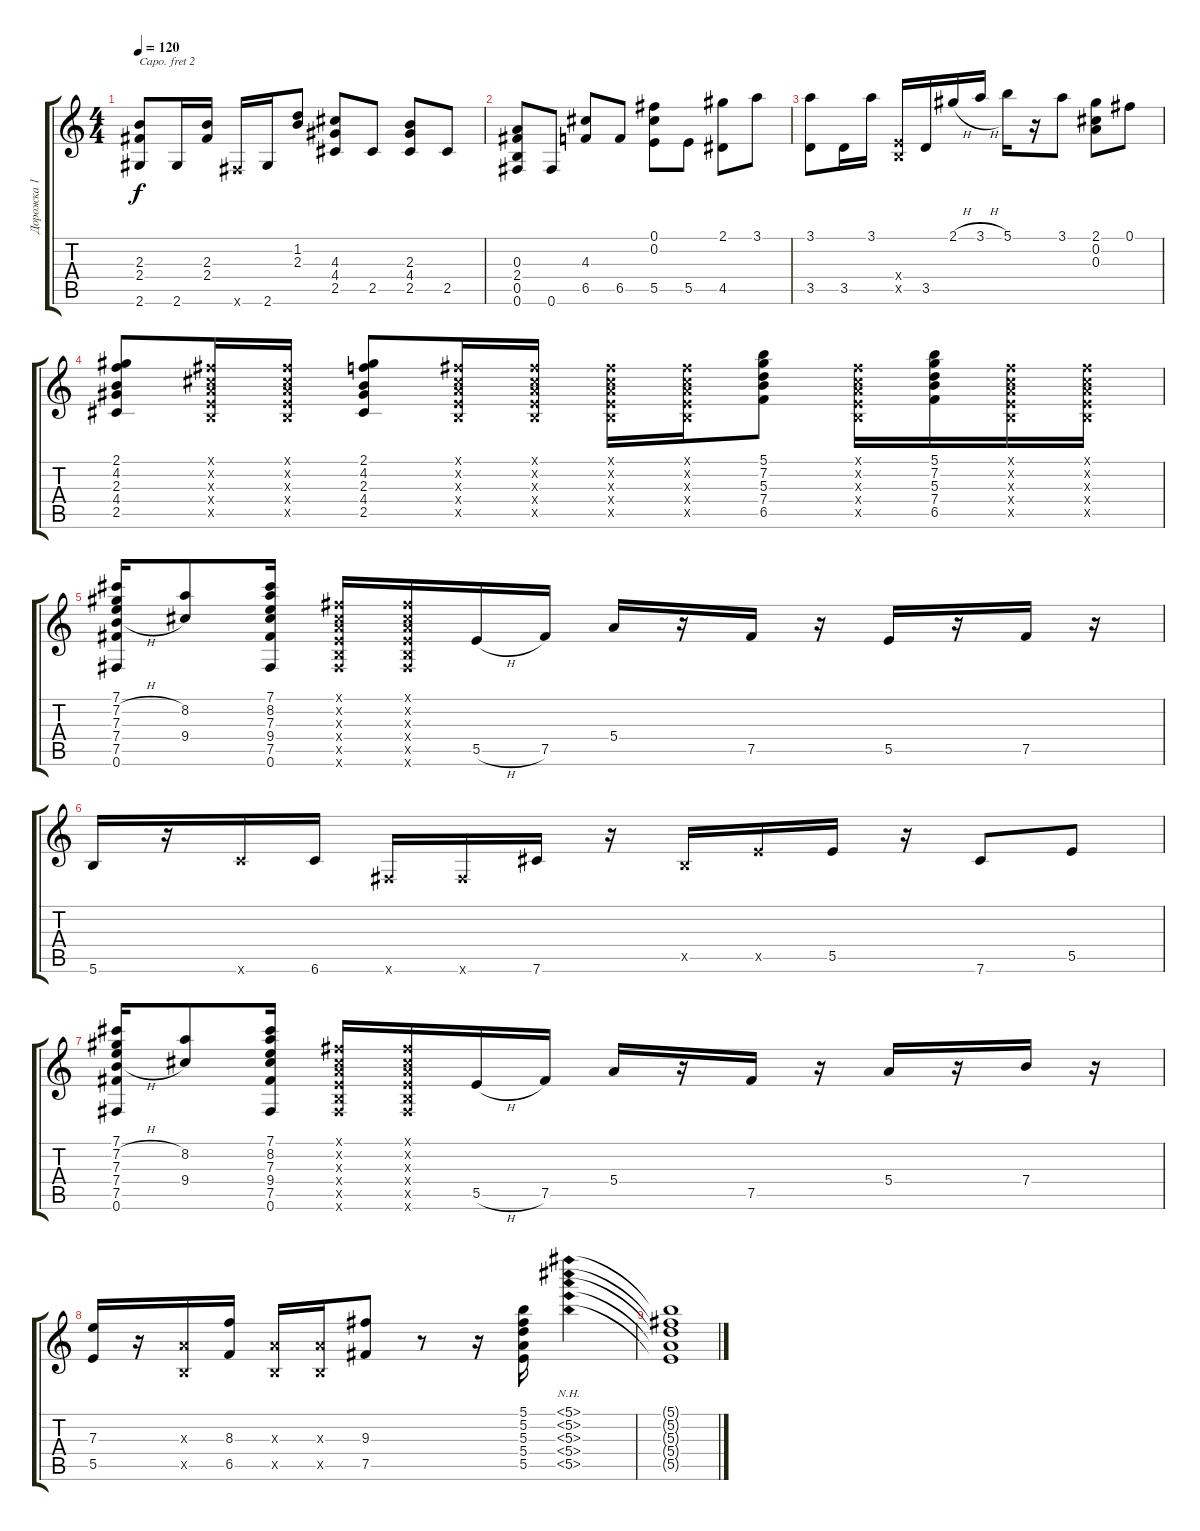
\track ("Дорожка 1" "Дорожка 1") {instrument acousticguitarsteel}
\staff {score tabs}
\capo 2
\tuning (E4 B3 G3 D3 A2 E2) {hide}
\ts (4 4)
\tempo 120
\clef g2
\ks c
(2.3 2.4 2.6).8{dy f} 2.6.16 (2.3 2.4).16 0.6{x}.16 2.6.16 (1.2 2.3).8 (4.3 4.4 2.5).8 2.5.8 (2.3 4.4 2.5).8 2.5.8 |
(0.3 2.4 0.5 0.6).8 0.6.8 (4.3 6.5).8 6.5.8 (0.1 0.2 5.5).8 5.5.8 (2.1 4.5).8 3.1.8 |
(3.1 3.5).8 3.5.16 3.1.16 (0.4{x} 0.5{x}).16 3.5.16 2.1{h}.16 3.1{h}.16 5.1.16 r.16 3.1.8 (2.1 0.2 0.3).8 0.1.8 |
(2.1 4.2 2.3 4.4 2.5).8 (0.1{x} 0.2{x} 0.3{x} 0.4{x} 0.5{x}).16 (0.1{x} 0.2{x} 0.3{x} 0.4{x} 0.5{x}).16 (2.1 4.2 2.3 4.4 2.5).8 (0.1{x} 0.2{x} 0.3{x} 0.4{x} 0.5{x}).16 (0.1{x} 0.2{x} 0.3{x} 0.4{x} 0.5{x}).16 (0.1{x} 0.2{x} 0.3{x} 0.4{x} 0.5{x}).16 (0.1{x} 0.2{x} 0.3{x} 0.4{x} 0.5{x}).16 (5.1 7.2 5.3 7.4 6.5).8 (0.1{x} 0.2{x} 0.3{x} 0.4{x} 0.5{x}).16 (5.1 7.2 5.3 7.4 6.5).16 (0.1{x} 0.2{x} 0.3{x} 0.4{x} 0.5{x}).16 (0.1{x} 0.2{x} 0.3{x} 0.4{x} 0.5{x}).16 |
(7.1 7.2{h} 7.3 7.4{h} 7.5 0.6).16 (8.2 9.4).8 (7.1 8.2 7.3 9.4 7.5 0.6).16 (0.1{x} 0.2{x} 0.3{x} 0.4{x} 0.5{x} 0.6{x}).16 (0.1{x} 0.2{x} 0.3{x} 0.4{x} 0.5{x} 0.6{x}).16 5.5{h}.16 7.5.16 5.4.16 r.16 7.5.16 r.16 5.5.16 r.16 7.5.16 r.16 |
5.6.16 r.16 6.6{x}.16 6.6.16 0.6{x}.16 0.6{x}.16 7.6.16 r.16 0.5{x}.16 5.5{x}.16 5.5.16 r.16 7.6.8 5.5.8 |
(7.1 7.2{h} 7.3 7.4{h} 7.5 0.6).16 (8.2 9.4).8 (7.1 8.2 7.3 9.4 7.5 0.6).16 (0.1{x} 0.2{x} 0.3{x} 0.4{x} 0.5{x} 0.6{x}).16 (0.1{x} 0.2{x} 0.3{x} 0.4{x} 0.5{x} 0.6{x}).16 5.5{h}.16 7.5.16 5.4.16 r.16 7.5.16 r.16 5.4.16 r.16 7.4.16 r.16 |
(7.3 5.5).16 r.16 (0.3{x} 0.5{x}).16 (8.3 6.5).16 (0.3{x} 0.5{x}).16 (0.3{x} 0.5{x}).16 (9.3 7.5).8 r.8 r.16 (5.1 5.2 5.3 5.4 5.5).16 (5.1{nh} 5.2{nh} 5.3{nh} 5.4{nh} 5.5{nh}).4 |
(5.1{t} 5.2{t} 5.3{t} 5.4{t} 5.5{t}).1
